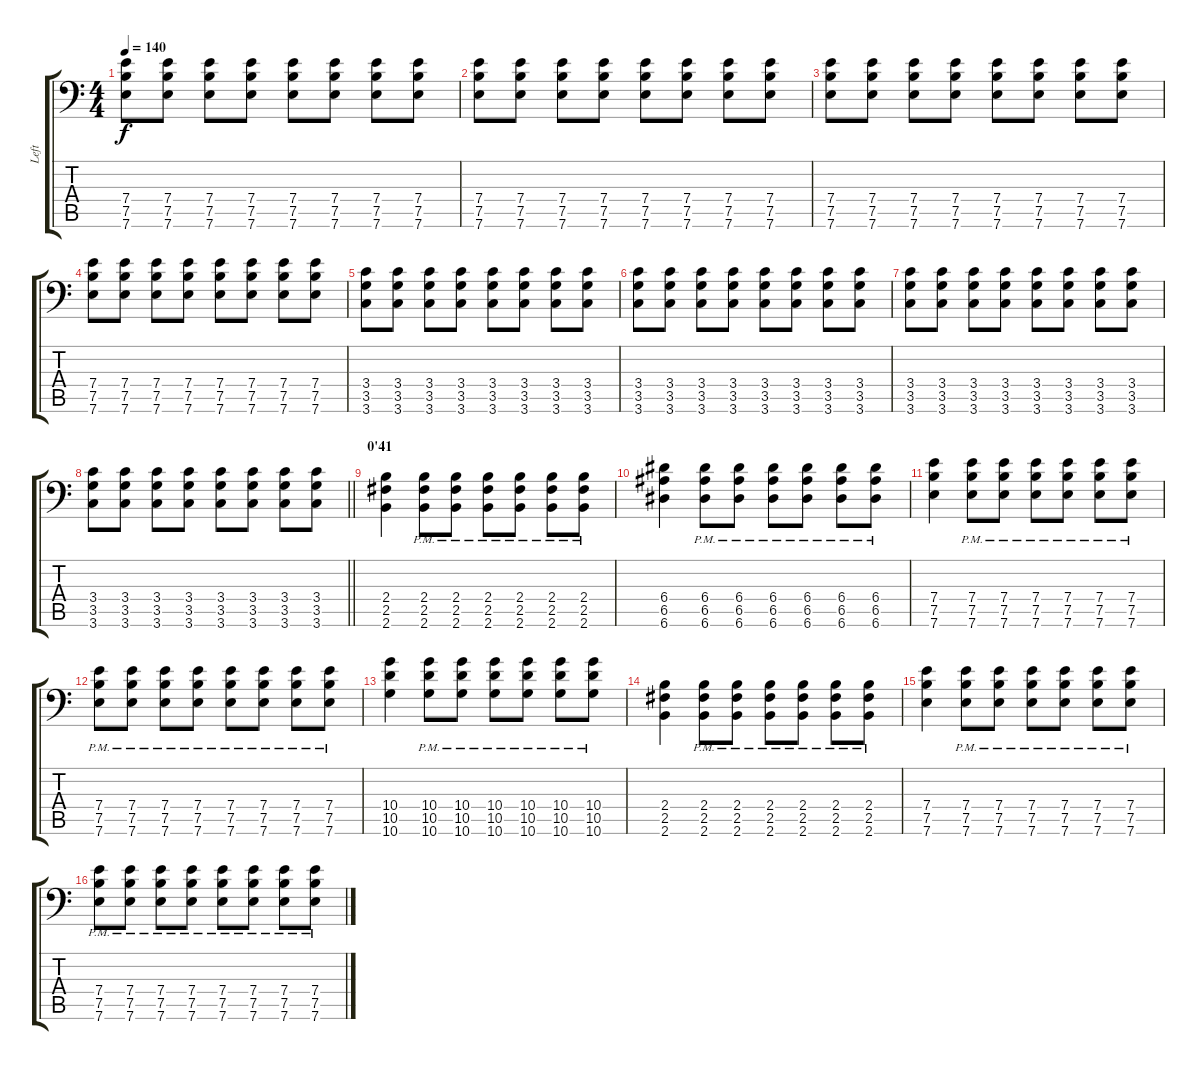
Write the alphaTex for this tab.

\track ("Left" "Left") {instrument distortionguitar}
\staff {score tabs}
\tuning (B3 Gb3 D3 A2 E2 A1) {hide}
\ts (4 4)
\tempo 140
\clef f4
\ks c
(7.4 7.5 7.6).8{dy f} (7.4 7.5 7.6).8 (7.4 7.5 7.6).8 (7.4 7.5 7.6).8 (7.4 7.5 7.6).8 (7.4 7.5 7.6).8 (7.4 7.5 7.6).8 (7.4 7.5 7.6).8 |
(7.4 7.5 7.6).8 (7.4 7.5 7.6).8 (7.4 7.5 7.6).8 (7.4 7.5 7.6).8 (7.4 7.5 7.6).8 (7.4 7.5 7.6).8 (7.4 7.5 7.6).8 (7.4 7.5 7.6).8 |
(7.4 7.5 7.6).8 (7.4 7.5 7.6).8 (7.4 7.5 7.6).8 (7.4 7.5 7.6).8 (7.4 7.5 7.6).8 (7.4 7.5 7.6).8 (7.4 7.5 7.6).8 (7.4 7.5 7.6).8 |
(7.4 7.5 7.6).8 (7.4 7.5 7.6).8 (7.4 7.5 7.6).8 (7.4 7.5 7.6).8 (7.4 7.5 7.6).8 (7.4 7.5 7.6).8 (7.4 7.5 7.6).8 (7.4 7.5 7.6).8 |
(3.4 3.5 3.6).8 (3.4 3.5 3.6).8 (3.4 3.5 3.6).8 (3.4 3.5 3.6).8 (3.4 3.5 3.6).8 (3.4 3.5 3.6).8 (3.4 3.5 3.6).8 (3.4 3.5 3.6).8 |
(3.4 3.5 3.6).8 (3.4 3.5 3.6).8 (3.4 3.5 3.6).8 (3.4 3.5 3.6).8 (3.4 3.5 3.6).8 (3.4 3.5 3.6).8 (3.4 3.5 3.6).8 (3.4 3.5 3.6).8 |
(3.4 3.5 3.6).8 (3.4 3.5 3.6).8 (3.4 3.5 3.6).8 (3.4 3.5 3.6).8 (3.4 3.5 3.6).8 (3.4 3.5 3.6).8 (3.4 3.5 3.6).8 (3.4 3.5 3.6).8 |
\barLineRight lightlight
(3.4 3.5 3.6).8 (3.4 3.5 3.6).8 (3.4 3.5 3.6).8 (3.4 3.5 3.6).8 (3.4 3.5 3.6).8 (3.4 3.5 3.6).8 (3.4 3.5 3.6).8 (3.4 3.5 3.6).8 |
\section ("" "0'41")
(2.4 2.5 2.6).4 (2.4{pm} 2.5{pm} 2.6{pm}).8 (2.4{pm} 2.5{pm} 2.6{pm}).8 (2.4{pm} 2.5{pm} 2.6{pm}).8 (2.4{pm} 2.5{pm} 2.6{pm}).8 (2.4{pm} 2.5{pm} 2.6{pm}).8 (2.4{pm} 2.5{pm} 2.6{pm}).8 |
(6.4 6.5 6.6).4 (6.4{pm} 6.5{pm} 6.6{pm}).8 (6.4{pm} 6.5{pm} 6.6{pm}).8 (6.4{pm} 6.5{pm} 6.6).8 (6.4{pm} 6.5{pm} 6.6{pm}).8 (6.4{pm} 6.5{pm} 6.6{pm}).8 (6.4{pm} 6.5{pm} 6.6{pm}).8 |
(7.4 7.5 7.6).4 (7.4{pm} 7.5{pm} 7.6{pm}).8 (7.4{pm} 7.5{pm} 7.6{pm}).8 (7.4{pm} 7.5{pm} 7.6{pm}).8 (7.4{pm} 7.5{pm} 7.6{pm}).8 (7.4{pm} 7.5{pm} 7.6{pm}).8 (7.4{pm} 7.5{pm} 7.6{pm}).8 |
(7.4{pm} 7.5{pm} 7.6{pm}).8 (7.4{pm} 7.5{pm} 7.6{pm}).8 (7.4{pm} 7.5{pm} 7.6{pm}).8 (7.4{pm} 7.5{pm} 7.6{pm}).8 (7.4{pm} 7.5{pm} 7.6{pm}).8 (7.4{pm} 7.5{pm} 7.6{pm}).8 (7.4{pm} 7.5{pm} 7.6{pm}).8 (7.4{pm} 7.5{pm} 7.6{pm}).8 |
(10.4 10.5 10.6).4 (10.4{pm} 10.5{pm} 10.6{pm}).8 (10.4{pm} 10.5{pm} 10.6{pm}).8 (10.4{pm} 10.5{pm} 10.6{pm}).8 (10.4{pm} 10.5{pm} 10.6{pm}).8 (10.4{pm} 10.5{pm} 10.6{pm}).8 (10.4{pm} 10.5{pm} 10.6{pm}).8 |
(2.4 2.5 2.6).4 (2.4{pm} 2.5{pm} 2.6{pm}).8 (2.4{pm} 2.5{pm} 2.6{pm}).8 (2.4{pm} 2.5{pm} 2.6{pm}).8 (2.4{pm} 2.5{pm} 2.6{pm}).8 (2.4{pm} 2.5{pm} 2.6{pm}).8 (2.4{pm} 2.5{pm} 2.6{pm}).8 |
(7.4 7.5 7.6).4 (7.4{pm} 7.5{pm} 7.6{pm}).8 (7.4{pm} 7.5{pm} 7.6{pm}).8 (7.4{pm} 7.5{pm} 7.6{pm}).8 (7.4{pm} 7.5{pm} 7.6{pm}).8 (7.4{pm} 7.5{pm} 7.6{pm}).8 (7.4{pm} 7.5{pm} 7.6{pm}).8 |
(7.4{pm} 7.5{pm} 7.6{pm}).8 (7.4{pm} 7.5{pm} 7.6{pm}).8 (7.4{pm} 7.5{pm} 7.6{pm}).8 (7.4{pm} 7.5{pm} 7.6{pm}).8 (7.4{pm} 7.5{pm} 7.6{pm}).8 (7.4{pm} 7.5{pm} 7.6{pm}).8 (7.4{pm} 7.5{pm} 7.6{pm}).8 (7.4{pm} 7.5{pm} 7.6{pm}).8
